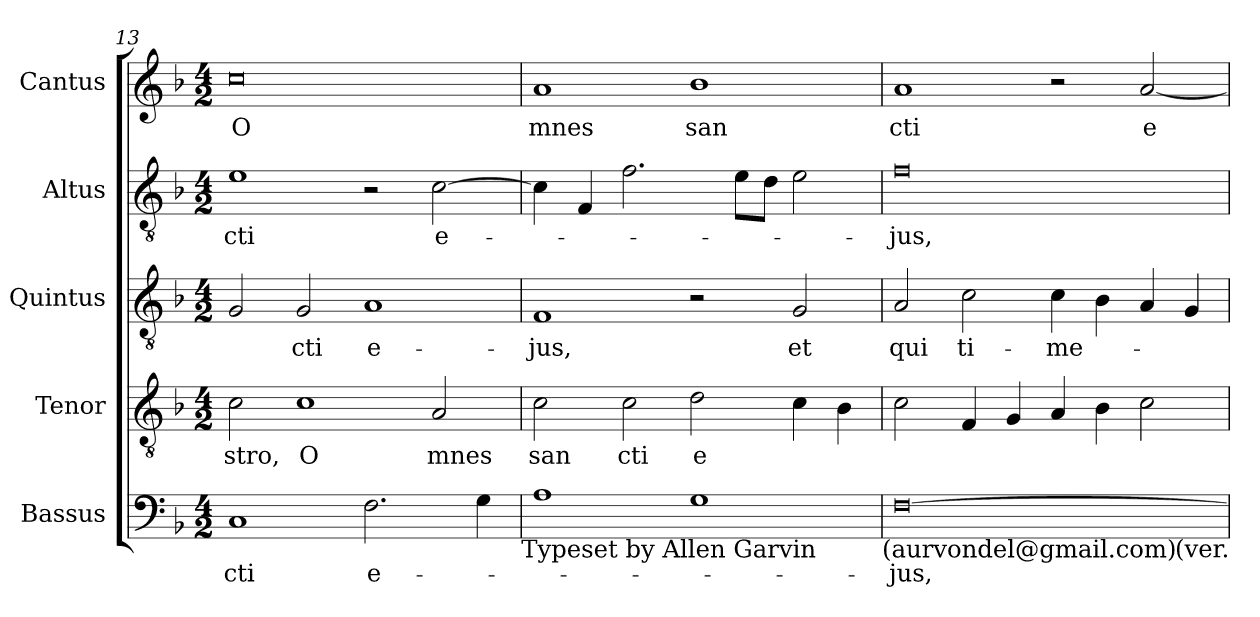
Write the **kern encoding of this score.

**kern	**text	**kern	**text	**kern	**text	**kern	**text	**kern	**text
*part5	*part5	*part4	*part4	*part3	*part3	*part2	*part2	*part1	*part1
*staff5	*staff5	*staff4	*staff4	*staff3	*staff3	*staff2	*staff2	*staff1	*staff1
*I"Bassus	*	*I"Tenor	*	*I"Quintus	*	*I"Altus	*	*I"Cantus	*
*clefF4	*	*clefGv2	*	*clefGv2	*	*clefGv2	*	*clefG2	*
*k[b-]	*	*k[b-]	*	*k[b-]	*	*k[b-]	*	*k[b-]	*
*F:	*	*F:	*	*F:	*	*F:	*	*F:	*
*M4/2	*	*M4/2	*	*M4/2	*	*M4/2	*	*M4/2	*
=13	=13	=13	=13	=13	=13	=13	=13	=13	=13
!	!LO:LY:b:cj	!	!LO:LY:b:cj	!	!	!	!LO:LY:b:cj	!	!LO:LY:b:cj
1C	-cti	2c\	stro,	2G/	.	1e	-cti	0cc	O
!	!	!	!LO:LY:b:cj	!	!LO:LY:b:cj	!	!	!	!
.	.	1c	O	2G/	-cti	.	.	.	.
!	!LO:LY:b:cj	!	!	!	!LO:LY:b:cj	!	!	!	!
2.F\	e-	.	.	1A	e-	2r	.	.	.
!	!	!	!LO:LY:b:cj	!	!	!	!LO:LY:b:cj	!	!
.	.	2A/	mnes	.	.	[>2c\	e-	.	.
4G\	.	.	.	.	.	.	.	.	.
!LO:TX:b:t=Typeset by Allen Garvin	!	!	!	!	!	!	!	!	!
=14	=14	=14	=14	=14	=14	=14	=14	=14	=14
!	!	!	!LO:LY:b:cj	!	!LO:LY:b:cj	!	!	!	!LO:LY:b:cj
1A	.	2c\	san	1F	-jus,	4c\]	.	1a	mnes
.	.	.	.	.	.	4F/	.	.	.
!	!	!	!LO:LY:b:cj	!	!	!	!	!	!
.	.	2c\	cti	.	.	2.f\	.	.	.
!	!	!	!LO:LY:b:cj	!	!	!	!	!	!LO:LY:b:cj
1G	.	2d\	e	2r	.	.	.	1b-	san
.	.	.	.	.	.	8e\L	.	.	.
.	.	.	.	.	.	8d\J	.	.	.
!	!	!	!	!	!LO:LY:b:cj	!	!	!	!
.	.	4c\	.	2G/	et	2e\	.	.	.
.	.	4B-\	.	.	.	.	.	.	.
!LO:TX:b:t=(aurvondel@gmail.com)	!	!	!	!	!	!	!	!	!
=15	=15	=15	=15	=15	=15	=15	=15	=15	=15
!	!LO:LY:b:cj	!	!	!	!LO:LY:b:cj	!	!LO:LY:b:cj	!	!LO:LY:b:cj
[>0F	-jus,	2c\	.	2A/	qui	0f	-jus,	1a	cti
!	!	!	!	!	!LO:LY:b:cj	!	!	!	!
.	.	4F/	.	2c\	ti-	.	.	.	.
.	.	4G/	.	.	.	.	.	.	.
!	!	!	!	!	!LO:LY:b	!	!	!	!
.	.	4A/	.	4c\	-me-	.	.	2r	.
.	.	4B-\	.	4B-\	.	.	.	.	.
!	!	!	!	!	!	!	!	!	!LO:LY:b:cj
.	.	2c\	.	4A/	.	.	.	[<2a/	e
.	.	.	.	4G/	.	.	.	.	.
!LO:TX:b:t=(ver.	!	!	!	!	!	!	!	!	!
=	=	=	=	=	=	=	=	=	=
*-	*-	*-	*-	*-	*-	*-	*-	*-	*-
